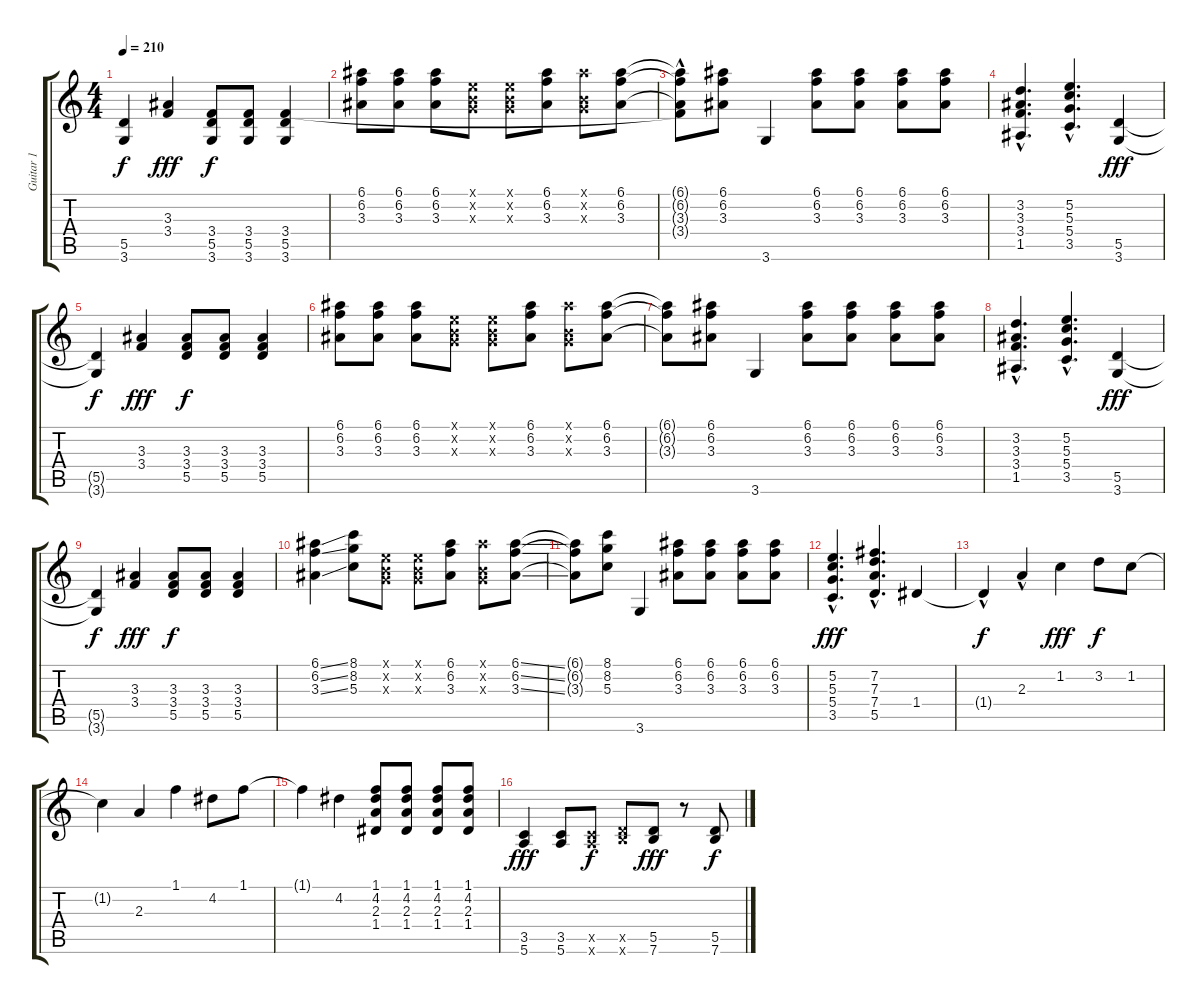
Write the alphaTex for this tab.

\track ("Guitar 1" "Guitar 1") {instrument distortionguitar}
\staff {score tabs}
\tuning (E4 B3 G3 D3 A2 E2) {hide}
\ts (4 4)
\tempo 210
\clef g2
\ks c
(5.5{t} 3.6{t}).4{dy f} (3.3 3.4).4{dy fff} (3.4 5.5 3.6).8{dy f} (3.4 5.5 3.6).8 (3.4 5.5 3.6).4 |
(6.1 6.2 3.3).8 (6.1 6.2 3.3).8 (6.1 6.2 3.3).8 (0.1{x} 0.2{x} 0.3{x}).8 (0.1{x} 0.2{x} 0.3{x}).8 (6.1 6.2 3.3).8 (6.1{x} 0.2{x} 0.3{x}).8 (6.1 6.2 3.3).8 |
(6.1{t} 6.2{t} 3.3{t} 3.4{hac t}).8 (6.1 6.2 3.3).8 3.6.4 (6.1 6.2 3.3).8 (6.1 6.2 3.3).8 (6.1 6.2 3.3).8 (6.1 6.2 3.3).8 |
(3.2{hac} 3.3{hac} 3.4{hac} 1.5{hac}).4{d} (5.2{hac} 5.3{hac} 5.4{hac} 3.5{hac}).4{d} (5.5 3.6).4{dy fff} |
(5.5{t} 3.6{t}).4{dy f} (3.3 3.4).4{dy fff} (3.3 3.4 5.5).8{dy f} (3.3 3.4 5.5).8 (3.3 3.4 5.5).4 |
(6.1 6.2 3.3).8 (6.1 6.2 3.3).8 (6.1 6.2 3.3).8 (0.1{x} 0.2{x} 0.3{x}).8 (0.1{x} 0.2{x} 0.3{x}).8 (6.1 6.2 3.3).8 (6.1{x} 0.2{x} 0.3{x}).8 (6.1 6.2 3.3).8 |
(6.1{t} 6.2{t} 3.3{t}).8 (6.1 6.2 3.3).8 3.6.4 (6.1 6.2 3.3).8 (6.1 6.2 3.3).8 (6.1 6.2 3.3).8 (6.1 6.2 3.3).8 |
(3.2{hac} 3.3{hac} 3.4{hac} 1.5{hac}).4{d} (5.2{hac} 5.3{hac} 5.4{hac} 3.5{hac}).4{d} (5.5 3.6).4{dy fff} |
(5.5{t} 3.6{t}).4{dy f} (3.3 3.4).4{dy fff} (3.3 3.4 5.5).8{dy f} (3.3 3.4 5.5).8 (3.3 3.4 5.5).4 |
(6.1{ss} 6.2{ss} 3.3{ss}).4 (8.1 8.2 5.3).8 (0.1{x} 0.2{x} 0.3{x}).8 (0.1{x} 0.2{x} 0.3{x}).8 (6.1 6.2 3.3).8 (6.1{x} 0.2{x} 0.3{x}).8 (6.1{ss} 6.2{ss} 3.3{ss}).8 |
(6.1{t} 6.2{t} 3.3{t}).8 (8.1 8.2 5.3).8 3.6.4 (6.1 6.2 3.3).8 (6.1 6.2 3.3).8 (6.1 6.2 3.3).8 (6.1 6.2 3.3).8 |
(5.2{hac} 5.3{hac} 5.4{hac} 3.5{hac}).4{d dy fff} (7.2{hac} 7.3{hac} 7.4{hac} 5.5{hac}).4{d} 1.4.4 |
1.4{hac t}.4{dy f} 2.3{hac}.4 1.2.4{dy fff} 3.2.8{dy f} 1.2.8 |
1.2{t}.4 2.3.4 1.1.4 4.2.8 1.1.8 |
1.1{t}.4 4.2.4 (1.1 4.2 2.3 1.4).8 (1.1 4.2 2.3 1.4).8 (1.1 4.2 2.3 1.4).8 (1.1 4.2 2.3 1.4).8 |
(3.5 5.6).4{dy fff} (3.5 5.6).8 (3.5{x} 5.6{x}).8{dy f} (5.5{x} 7.6{x}).8 (5.5 7.6).8{dy fff} r.8 (5.5 7.6).8{dy f}
